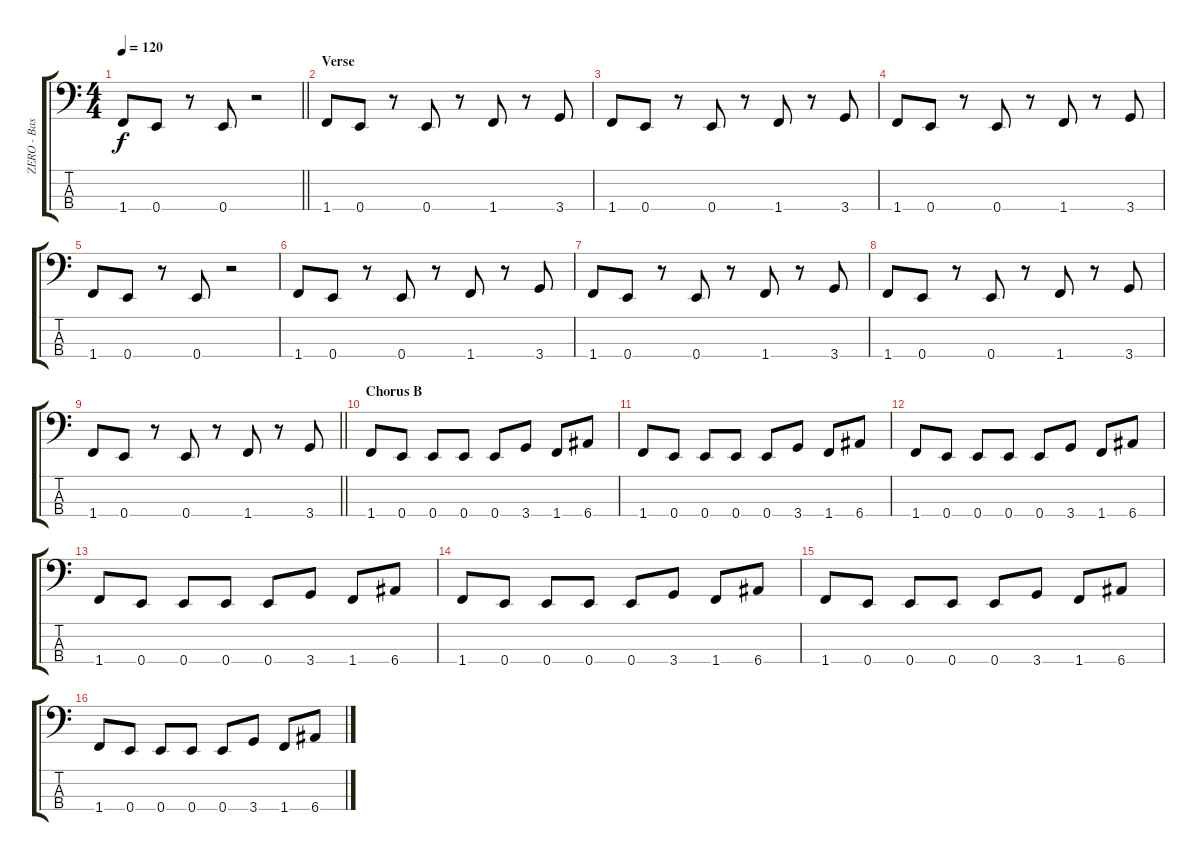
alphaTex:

\track ("ZERO - Bass" "ZERO - Bas") {instrument electricbassfinger}
\staff {score tabs}
\tuning (G2 D2 A1 E1) {hide}
\ts (4 4)
\tempo 120
\clef f4
\barLineRight lightlight
\ks c
1.4.8{dy f} 0.4.8 r.8 0.4.8 r.2 |
\section ("" "Verse")
1.4.8 0.4.8 r.8 0.4.8 r.8 1.4.8 r.8 3.4.8 |
1.4.8 0.4.8 r.8 0.4.8 r.8 1.4.8 r.8 3.4.8 |
1.4.8 0.4.8 r.8 0.4.8 r.8 1.4.8 r.8 3.4.8 |
1.4.8 0.4.8 r.8 0.4.8 r.2 |
1.4.8 0.4.8 r.8 0.4.8 r.8 1.4.8 r.8 3.4.8 |
1.4.8 0.4.8 r.8 0.4.8 r.8 1.4.8 r.8 3.4.8 |
1.4.8 0.4.8 r.8 0.4.8 r.8 1.4.8 r.8 3.4.8 |
\barLineRight lightlight
1.4.8 0.4.8 r.8 0.4.8 r.8 1.4.8 r.8 3.4.8 |
\section ("" "Chorus B")
1.4.8 0.4.8 0.4.8 0.4.8 0.4.8 3.4.8 1.4.8 6.4.8 |
1.4.8 0.4.8 0.4.8 0.4.8 0.4.8 3.4.8 1.4.8 6.4.8 |
1.4.8 0.4.8 0.4.8 0.4.8 0.4.8 3.4.8 1.4.8 6.4.8 |
1.4.8 0.4.8 0.4.8 0.4.8 0.4.8 3.4.8 1.4.8 6.4.8 |
1.4.8 0.4.8 0.4.8 0.4.8 0.4.8 3.4.8 1.4.8 6.4.8 |
1.4.8 0.4.8 0.4.8 0.4.8 0.4.8 3.4.8 1.4.8 6.4.8 |
1.4.8 0.4.8 0.4.8 0.4.8 0.4.8 3.4.8 1.4.8 6.4.8
